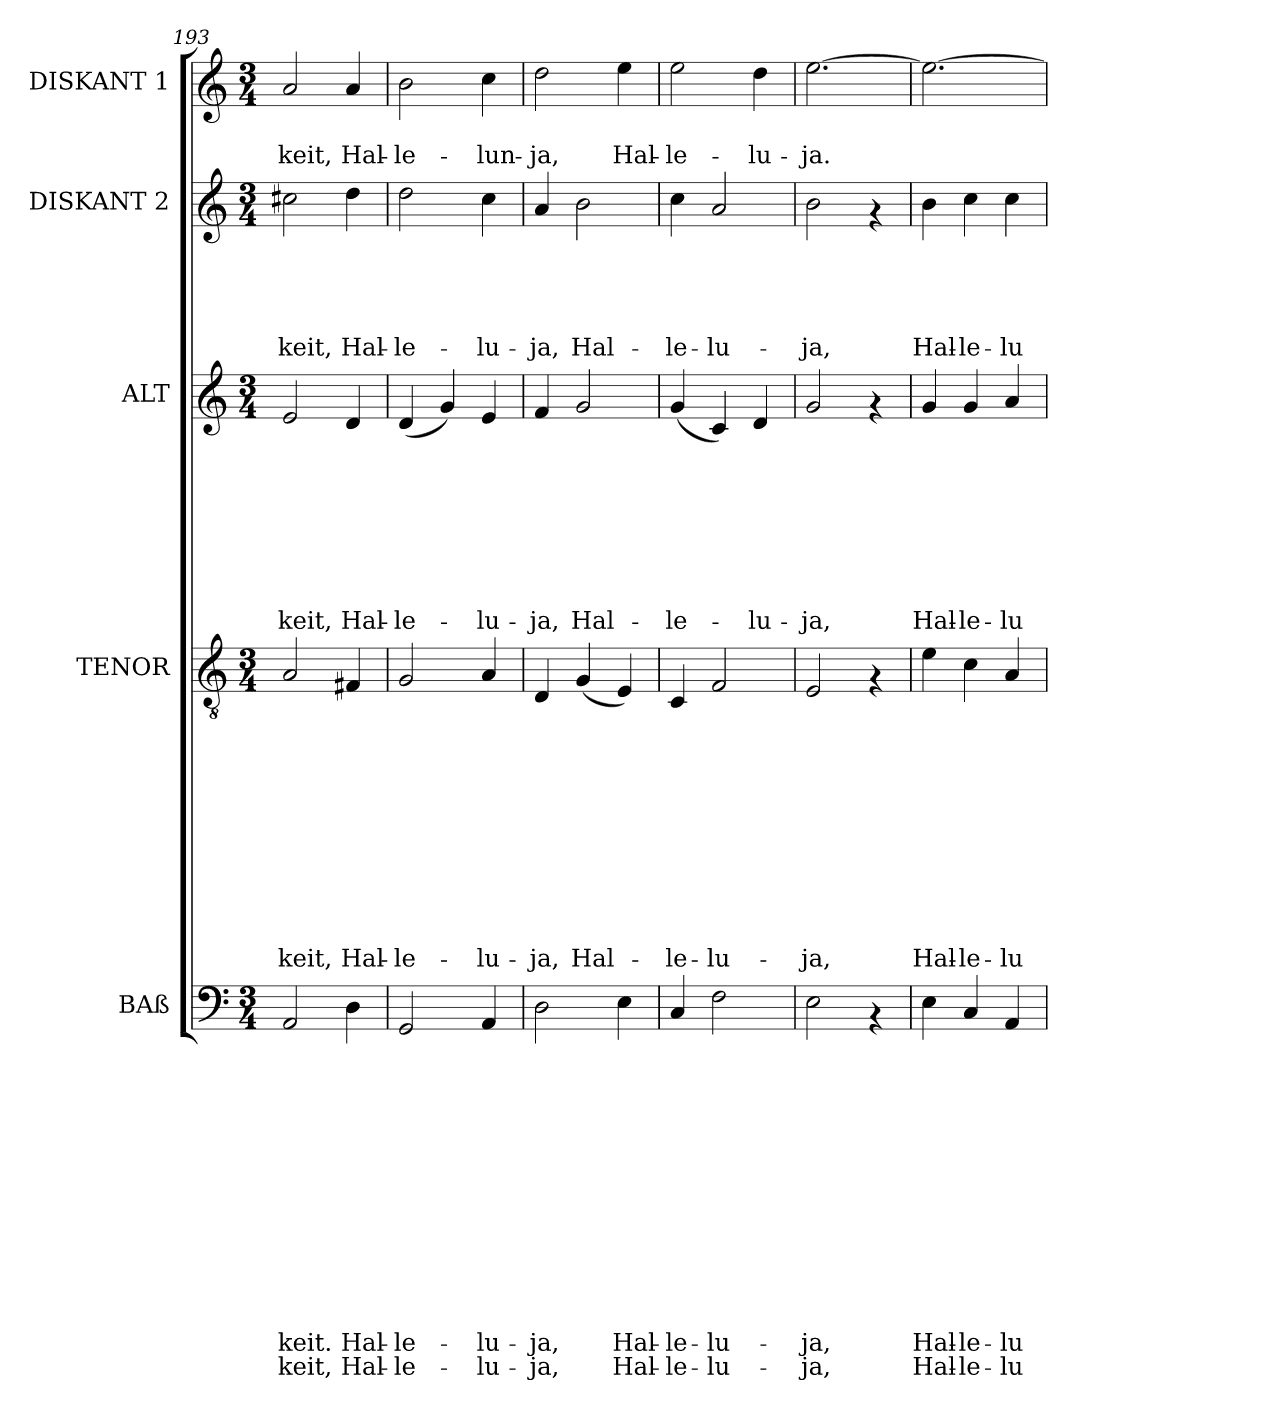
**kern	**text	**text	**text	**text	**text	**text	**text	**text	**text	**text	**text	**text	**text	**text	**kern	**text	**text	**text	**text	**text	**text	**text	**text	**text	**text	**text	**kern	**text	**text	**text	**text	**text	**text	**text	**text	**kern	**text	**text	**text	**text	**text	**kern	**text	**text
*part5	*part5	*part5	*part5	*part5	*part5	*part5	*part5	*part5	*part5	*part5	*part5	*part5	*part5	*part5	*part4	*part4	*part4	*part4	*part4	*part4	*part4	*part4	*part4	*part4	*part4	*part4	*part3	*part3	*part3	*part3	*part3	*part3	*part3	*part3	*part3	*part2	*part2	*part2	*part2	*part2	*part2	*part1	*part1	*part1
*staff5	*staff5	*staff5	*staff5	*staff5	*staff5	*staff5	*staff5	*staff5	*staff5	*staff5	*staff5	*staff5	*staff5	*staff5	*staff4	*staff4	*staff4	*staff4	*staff4	*staff4	*staff4	*staff4	*staff4	*staff4	*staff4	*staff4	*staff3	*staff3	*staff3	*staff3	*staff3	*staff3	*staff3	*staff3	*staff3	*staff2	*staff2	*staff2	*staff2	*staff2	*staff2	*staff1	*staff1	*staff1
*I"BAß	*	*	*	*	*	*	*	*	*	*	*	*	*	*	*I"TENOR	*	*	*	*	*	*	*	*	*	*	*	*I"ALT	*	*	*	*	*	*	*	*	*I"DISKANT 2	*	*	*	*	*	*I"DISKANT 1	*	*
*clefF4	*	*	*	*	*	*	*	*	*	*	*	*	*	*	*clefGv2	*	*	*	*	*	*	*	*	*	*	*	*clefG2	*	*	*	*	*	*	*	*	*clefG2	*	*	*	*	*	*clefG2	*	*
*k[]	*	*	*	*	*	*	*	*	*	*	*	*	*	*	*k[]	*	*	*	*	*	*	*	*	*	*	*	*k[]	*	*	*	*	*	*	*	*	*k[]	*	*	*	*	*	*k[]	*	*
*C:	*	*	*	*	*	*	*	*	*	*	*	*	*	*	*C:	*	*	*	*	*	*	*	*	*	*	*	*C:	*	*	*	*	*	*	*	*	*C:	*	*	*	*	*	*C:	*	*
*M3/4	*	*	*	*	*	*	*	*	*	*	*	*	*	*	*M3/4	*	*	*	*	*	*	*	*	*	*	*	*M3/4	*	*	*	*	*	*	*	*	*M3/4	*	*	*	*	*	*M3/4	*	*
=193	=193	=193	=193	=193	=193	=193	=193	=193	=193	=193	=193	=193	=193	=193	=193	=193	=193	=193	=193	=193	=193	=193	=193	=193	=193	=193	=193	=193	=193	=193	=193	=193	=193	=193	=193	=193	=193	=193	=193	=193	=193	=193	=193	=193
!	!	!	!	!	!	!	!	!	!	!	!	!	!LO:LY:b	!LO:LY:b	!	!	!	!	!	!	!	!	!	!	!	!LO:LY:b	!	!	!	!	!	!	!	!	!LO:LY:b	!	!	!	!	!	!LO:LY:b	!	!	!LO:LY:b
2AA/	.	.	.	.	.	.	.	.	.	.	.	.	-keit.	-keit,	2A/	.	.	.	.	.	.	.	.	.	.	-keit,	2e/	.	.	.	.	.	.	.	-keit,	2cc#X\	.	.	.	.	-keit,	2a/	.	-keit,
!	!	!	!	!	!	!	!	!	!	!	!	!	!LO:LY:b	!LO:LY:b	!	!	!	!	!	!	!	!	!	!	!	!LO:LY:b	!	!	!	!	!	!	!	!	!LO:LY:b	!	!	!	!	!	!LO:LY:b	!	!	!LO:LY:b
4D\	.	.	.	.	.	.	.	.	.	.	.	.	Hal-	Hal-	4F#X/	.	.	.	.	.	.	.	.	.	.	Hal-	4d/	.	.	.	.	.	.	.	Hal-	4dd\	.	.	.	.	Hal-	4a/	.	Hal-
!!LO:LB:g=z
=194	=194	=194	=194	=194	=194	=194	=194	=194	=194	=194	=194	=194	=194	=194	=194	=194	=194	=194	=194	=194	=194	=194	=194	=194	=194	=194	=194	=194	=194	=194	=194	=194	=194	=194	=194	=194	=194	=194	=194	=194	=194	=194	=194	=194
!	!	!	!	!	!	!	!	!	!	!	!	!	!LO:LY:b	!LO:LY:b	!	!	!	!	!	!	!	!	!	!	!	!LO:LY:b	!	!	!	!	!	!	!	!	!LO:LY:b	!	!	!	!	!	!LO:LY:b	!	!	!LO:LY:b
2GG/	.	.	.	.	.	.	.	.	.	.	.	.	-le-	-le-	2G/	.	.	.	.	.	.	.	.	.	.	-le-	(<4d/	.	.	.	.	.	.	.	-le-	2dd\	.	.	.	.	-le-	2b\	.	-le-
.	.	.	.	.	.	.	.	.	.	.	.	.	.	.	.	.	.	.	.	.	.	.	.	.	.	.	4g/)	.	.	.	.	.	.	.	.	.	.	.	.	.	.	.	.	.
!	!	!	!	!	!	!	!	!	!	!	!	!	!LO:LY:b	!LO:LY:b	!	!	!	!	!	!	!	!	!	!	!	!LO:LY:b	!	!	!	!	!	!	!	!	!LO:LY:b	!	!	!	!	!	!LO:LY:b	!	!	!LO:LY:b
4AA/	.	.	.	.	.	.	.	.	.	.	.	.	-lu-	-lu-	4A/	.	.	.	.	.	.	.	.	.	.	-lu-	4e/	.	.	.	.	.	.	.	-lu-	4cc\	.	.	.	.	-lu-	4cc\	.	-lun-
=195	=195	=195	=195	=195	=195	=195	=195	=195	=195	=195	=195	=195	=195	=195	=195	=195	=195	=195	=195	=195	=195	=195	=195	=195	=195	=195	=195	=195	=195	=195	=195	=195	=195	=195	=195	=195	=195	=195	=195	=195	=195	=195	=195	=195
!	!	!	!	!	!	!	!	!	!	!	!	!	!LO:LY:b	!LO:LY:b	!	!	!	!	!	!	!	!	!	!	!	!LO:LY:b	!	!	!	!	!	!	!	!	!LO:LY:b	!	!	!	!	!	!LO:LY:b	!	!	!LO:LY:b
2D\	.	.	.	.	.	.	.	.	.	.	.	.	-ja,	-ja,	4D/	.	.	.	.	.	.	.	.	.	.	-ja,	4f/	.	.	.	.	.	.	.	-ja,	4a/	.	.	.	.	-ja,	2dd\	.	-ja,
!	!	!	!	!	!	!	!	!	!	!	!	!	!	!	!	!	!	!	!	!	!	!	!	!	!	!LO:LY:b	!	!	!	!	!	!	!	!	!LO:LY:b	!	!	!	!	!	!LO:LY:b	!	!	!
.	.	.	.	.	.	.	.	.	.	.	.	.	.	.	(<4G/	.	.	.	.	.	.	.	.	.	.	Hal-	2g/	.	.	.	.	.	.	.	Hal-	2b\	.	.	.	.	Hal-	.	.	.
!	!	!	!	!	!	!	!	!	!	!	!	!	!LO:LY:b	!LO:LY:b	!	!	!	!	!	!	!	!	!	!	!	!	!	!	!	!	!	!	!	!	!	!	!	!	!	!	!	!	!	!LO:LY:b
4E\	.	.	.	.	.	.	.	.	.	.	.	.	Hal-	Hal-	4E/)	.	.	.	.	.	.	.	.	.	.	.	.	.	.	.	.	.	.	.	.	.	.	.	.	.	.	4ee\	.	Hal-
=196	=196	=196	=196	=196	=196	=196	=196	=196	=196	=196	=196	=196	=196	=196	=196	=196	=196	=196	=196	=196	=196	=196	=196	=196	=196	=196	=196	=196	=196	=196	=196	=196	=196	=196	=196	=196	=196	=196	=196	=196	=196	=196	=196	=196
!	!	!	!	!	!	!	!	!	!	!	!	!	!LO:LY:b	!LO:LY:b	!	!	!	!	!	!	!	!	!	!	!	!LO:LY:b	!	!	!	!	!	!	!	!	!LO:LY:b	!	!	!	!	!	!LO:LY:b	!	!	!LO:LY:b
4C/	.	.	.	.	.	.	.	.	.	.	.	.	-le-	-le-	4C/	.	.	.	.	.	.	.	.	.	.	-le-	(<4g/	.	.	.	.	.	.	.	-le-	4cc\	.	.	.	.	-le-	2ee\	.	-le-
!	!	!	!	!	!	!	!	!	!	!	!	!	!LO:LY:b	!LO:LY:b	!	!	!	!	!	!	!	!	!	!	!	!LO:LY:b	!	!	!	!	!	!	!	!	!	!	!	!	!	!	!LO:LY:b	!	!	!
2F\	.	.	.	.	.	.	.	.	.	.	.	.	-lu-	-lu-	2F/	.	.	.	.	.	.	.	.	.	.	-lu-	4c/)	.	.	.	.	.	.	.	.	2a/	.	.	.	.	-lu-	.	.	.
!	!	!	!	!	!	!	!	!	!	!	!	!	!	!	!	!	!	!	!	!	!	!	!	!	!	!	!	!	!	!	!	!	!	!	!LO:LY:b	!	!	!	!	!	!	!	!	!LO:LY:b
.	.	.	.	.	.	.	.	.	.	.	.	.	.	.	.	.	.	.	.	.	.	.	.	.	.	.	4d/	.	.	.	.	.	.	.	-lu-	.	.	.	.	.	.	4dd\	.	-lu-
=197	=197	=197	=197	=197	=197	=197	=197	=197	=197	=197	=197	=197	=197	=197	=197	=197	=197	=197	=197	=197	=197	=197	=197	=197	=197	=197	=197	=197	=197	=197	=197	=197	=197	=197	=197	=197	=197	=197	=197	=197	=197	=197	=197	=197
!	!	!	!	!	!	!	!	!	!	!	!	!	!LO:LY:b	!LO:LY:b	!	!	!	!	!	!	!	!	!	!	!	!LO:LY:b	!	!	!	!	!	!	!	!	!LO:LY:b	!	!	!	!	!	!LO:LY:b	!	!	!LO:LY:b
2E\	.	.	.	.	.	.	.	.	.	.	.	.	-ja,	-ja,	2E/	.	.	.	.	.	.	.	.	.	.	-ja,	2g/	.	.	.	.	.	.	.	-ja,	2b\	.	.	.	.	-ja,	[>2.ee\	.	-ja.
4rAA	.	.	.	.	.	.	.	.	.	.	.	.	.	.	4rF	.	.	.	.	.	.	.	.	.	.	.	4rf	.	.	.	.	.	.	.	.	4rf	.	.	.	.	.	.	.	.
=198	=198	=198	=198	=198	=198	=198	=198	=198	=198	=198	=198	=198	=198	=198	=198	=198	=198	=198	=198	=198	=198	=198	=198	=198	=198	=198	=198	=198	=198	=198	=198	=198	=198	=198	=198	=198	=198	=198	=198	=198	=198	=198	=198	=198
!	!	!	!	!	!	!	!	!	!	!	!	!	!LO:LY:b	!LO:LY:b	!	!	!	!	!	!	!	!	!	!	!	!LO:LY:b	!	!	!	!	!	!	!	!	!LO:LY:b	!	!	!	!	!	!LO:LY:b	!	!	!
4E\	.	.	.	.	.	.	.	.	.	.	.	.	Hal-	Hal-	4e\	.	.	.	.	.	.	.	.	.	.	Hal-	4g/	.	.	.	.	.	.	.	Hal-	4b\	.	.	.	.	Hal-	2.ee\_	.	.
!	!	!	!	!	!	!	!	!	!	!	!	!	!LO:LY:b	!LO:LY:b	!	!	!	!	!	!	!	!	!	!	!	!LO:LY:b	!	!	!	!	!	!	!	!	!LO:LY:b	!	!	!	!	!	!LO:LY:b	!	!	!
4C/	.	.	.	.	.	.	.	.	.	.	.	.	-le-	-le-	4c\	.	.	.	.	.	.	.	.	.	.	-le-	4g/	.	.	.	.	.	.	.	-le-	4cc\	.	.	.	.	-le-	.	.	.
!	!	!	!	!	!	!	!	!	!	!	!	!	!LO:LY:b	!LO:LY:b	!	!	!	!	!	!	!	!	!	!	!	!LO:LY:b	!	!	!	!	!	!	!	!	!LO:LY:b	!	!	!	!	!	!LO:LY:b	!	!	!
4AA/	.	.	.	.	.	.	.	.	.	.	.	.	-lu-	-lu-	4A/	.	.	.	.	.	.	.	.	.	.	-lu-	4a/	.	.	.	.	.	.	.	-lu-	4cc\	.	.	.	.	-lu-	.	.	.
=	=	=	=	=	=	=	=	=	=	=	=	=	=	=	=	=	=	=	=	=	=	=	=	=	=	=	=	=	=	=	=	=	=	=	=	=	=	=	=	=	=	=	=	=
*-	*-	*-	*-	*-	*-	*-	*-	*-	*-	*-	*-	*-	*-	*-	*-	*-	*-	*-	*-	*-	*-	*-	*-	*-	*-	*-	*-	*-	*-	*-	*-	*-	*-	*-	*-	*-	*-	*-	*-	*-	*-	*-	*-	*-
